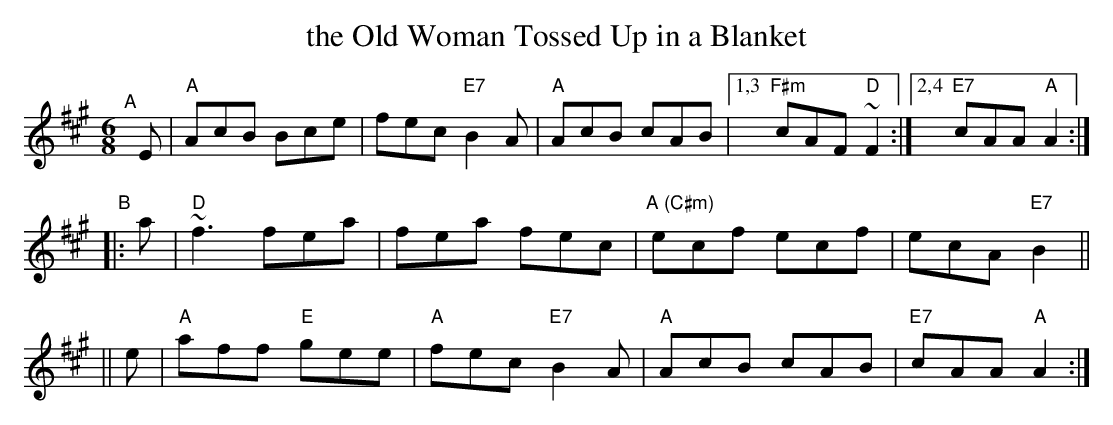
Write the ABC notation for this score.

X:1
T: the Old Woman Tossed Up in a Blanket
M: 6/8
K: A
"^A"[|]\
E | "A"AcB Bce | fec "E7"B2A | "A"AcB cAB |[1,3 "F#m"cAF "D"~F2 :|[2,4 "E7"cAA "A"A2 :|
"^B"\
|: a | "D"~f3 fea | fea fec | "A (C#m)"ecf ecf | ecA "E7"B2 ||
|| e | "A"aff "E"gee | "A"fec "E7"B2A | "A"AcB cAB | "E7"cAA "A"A2 :|
